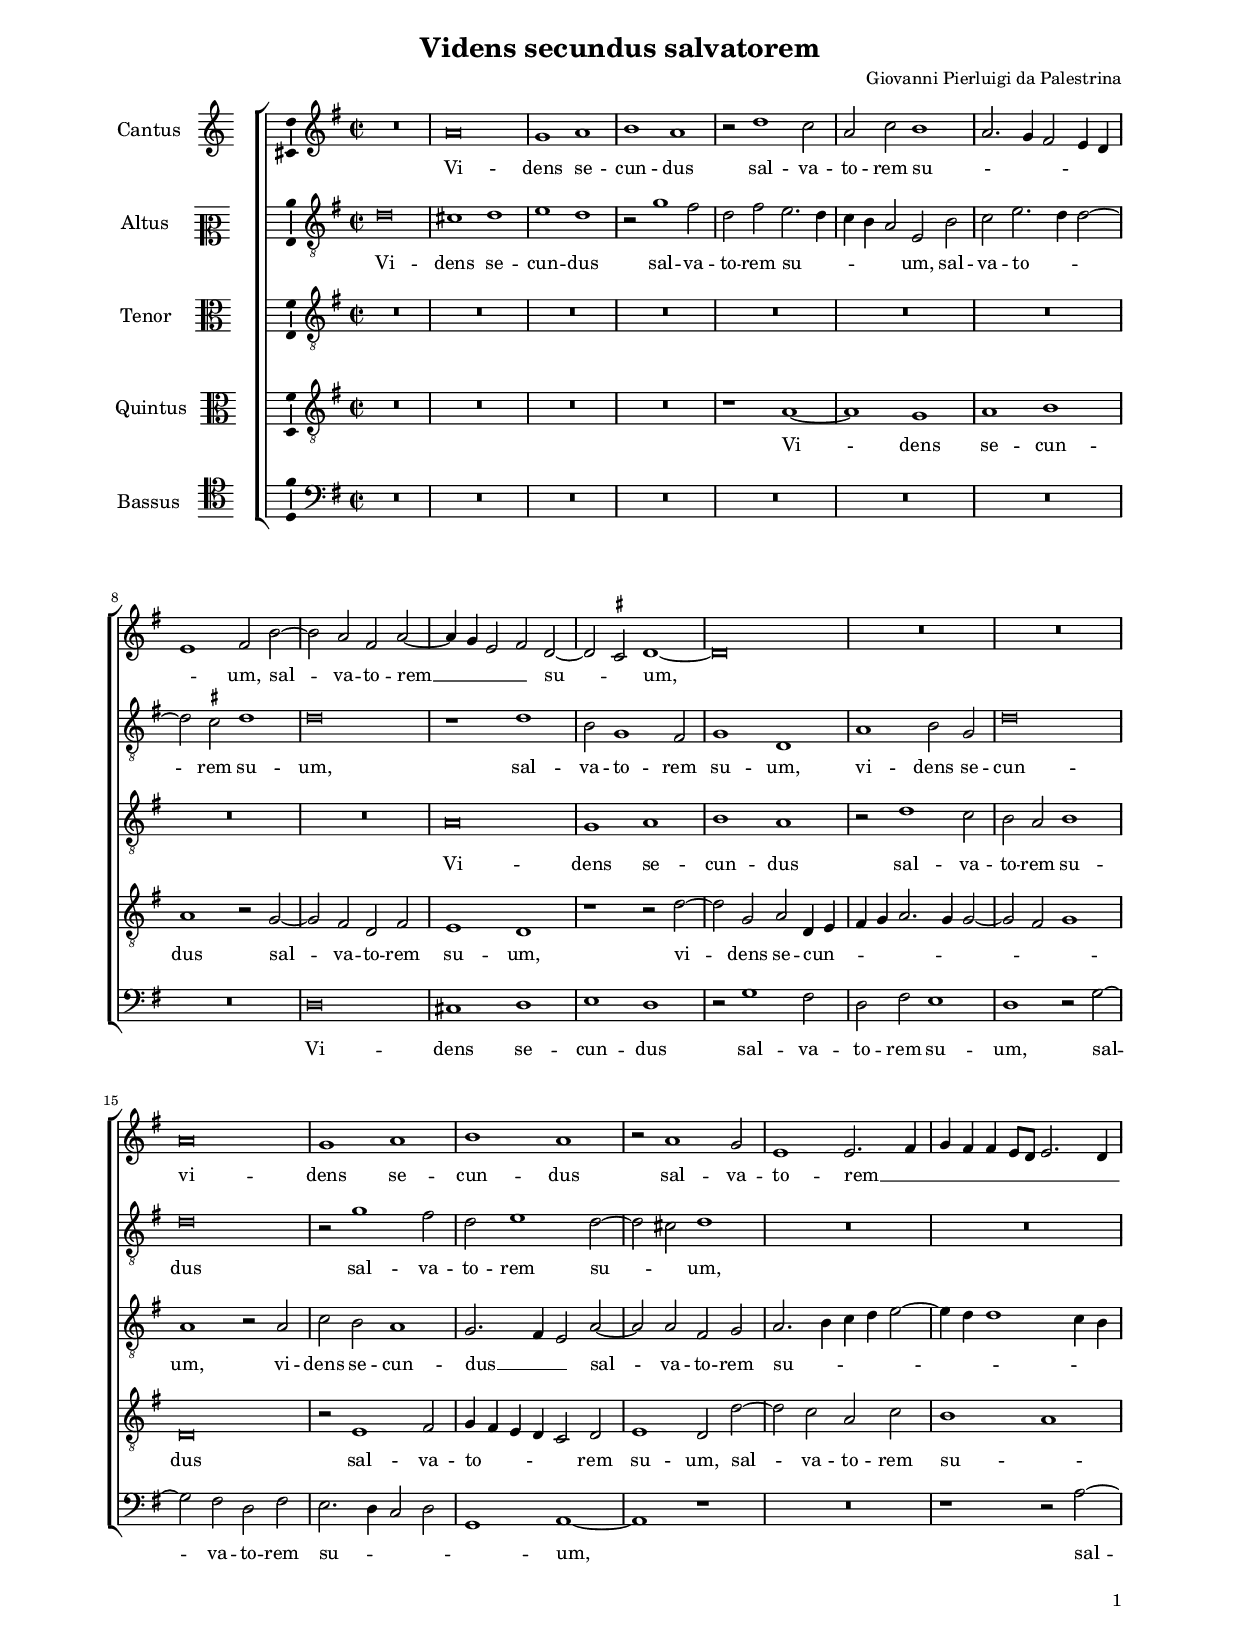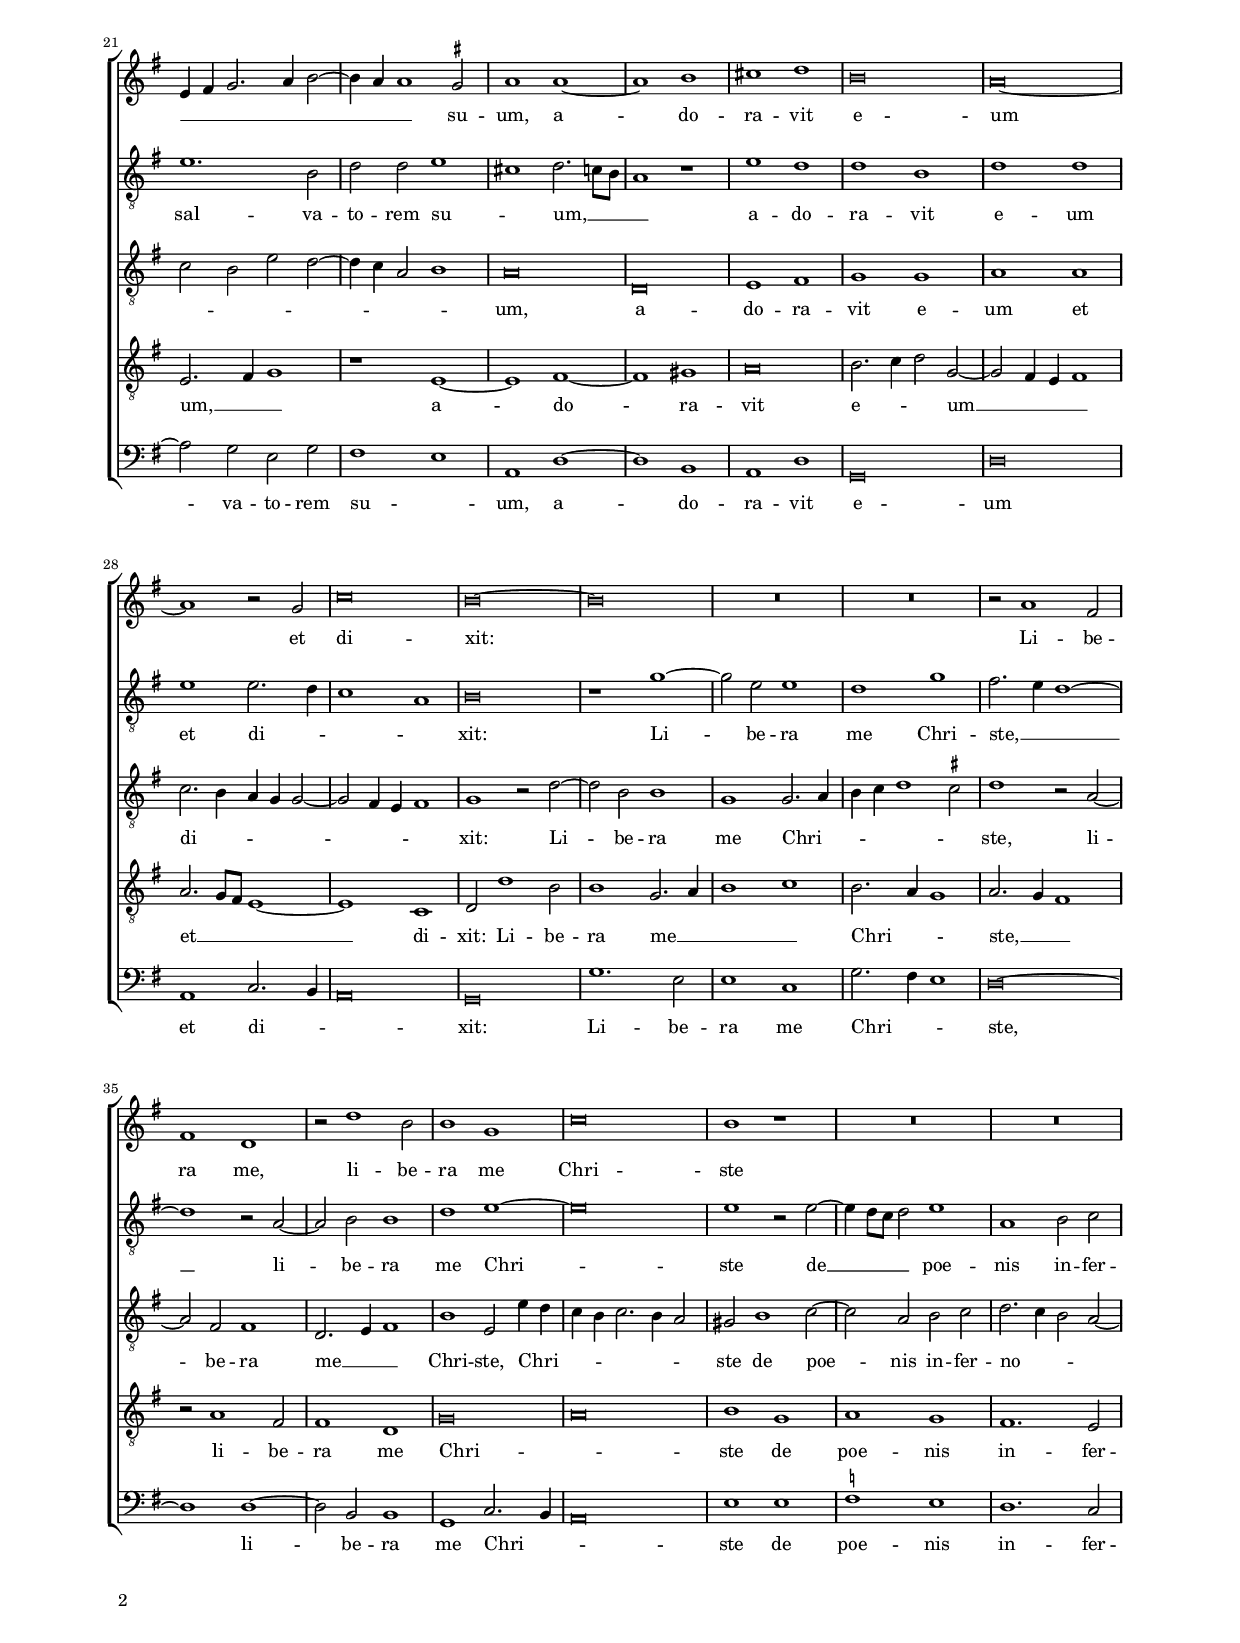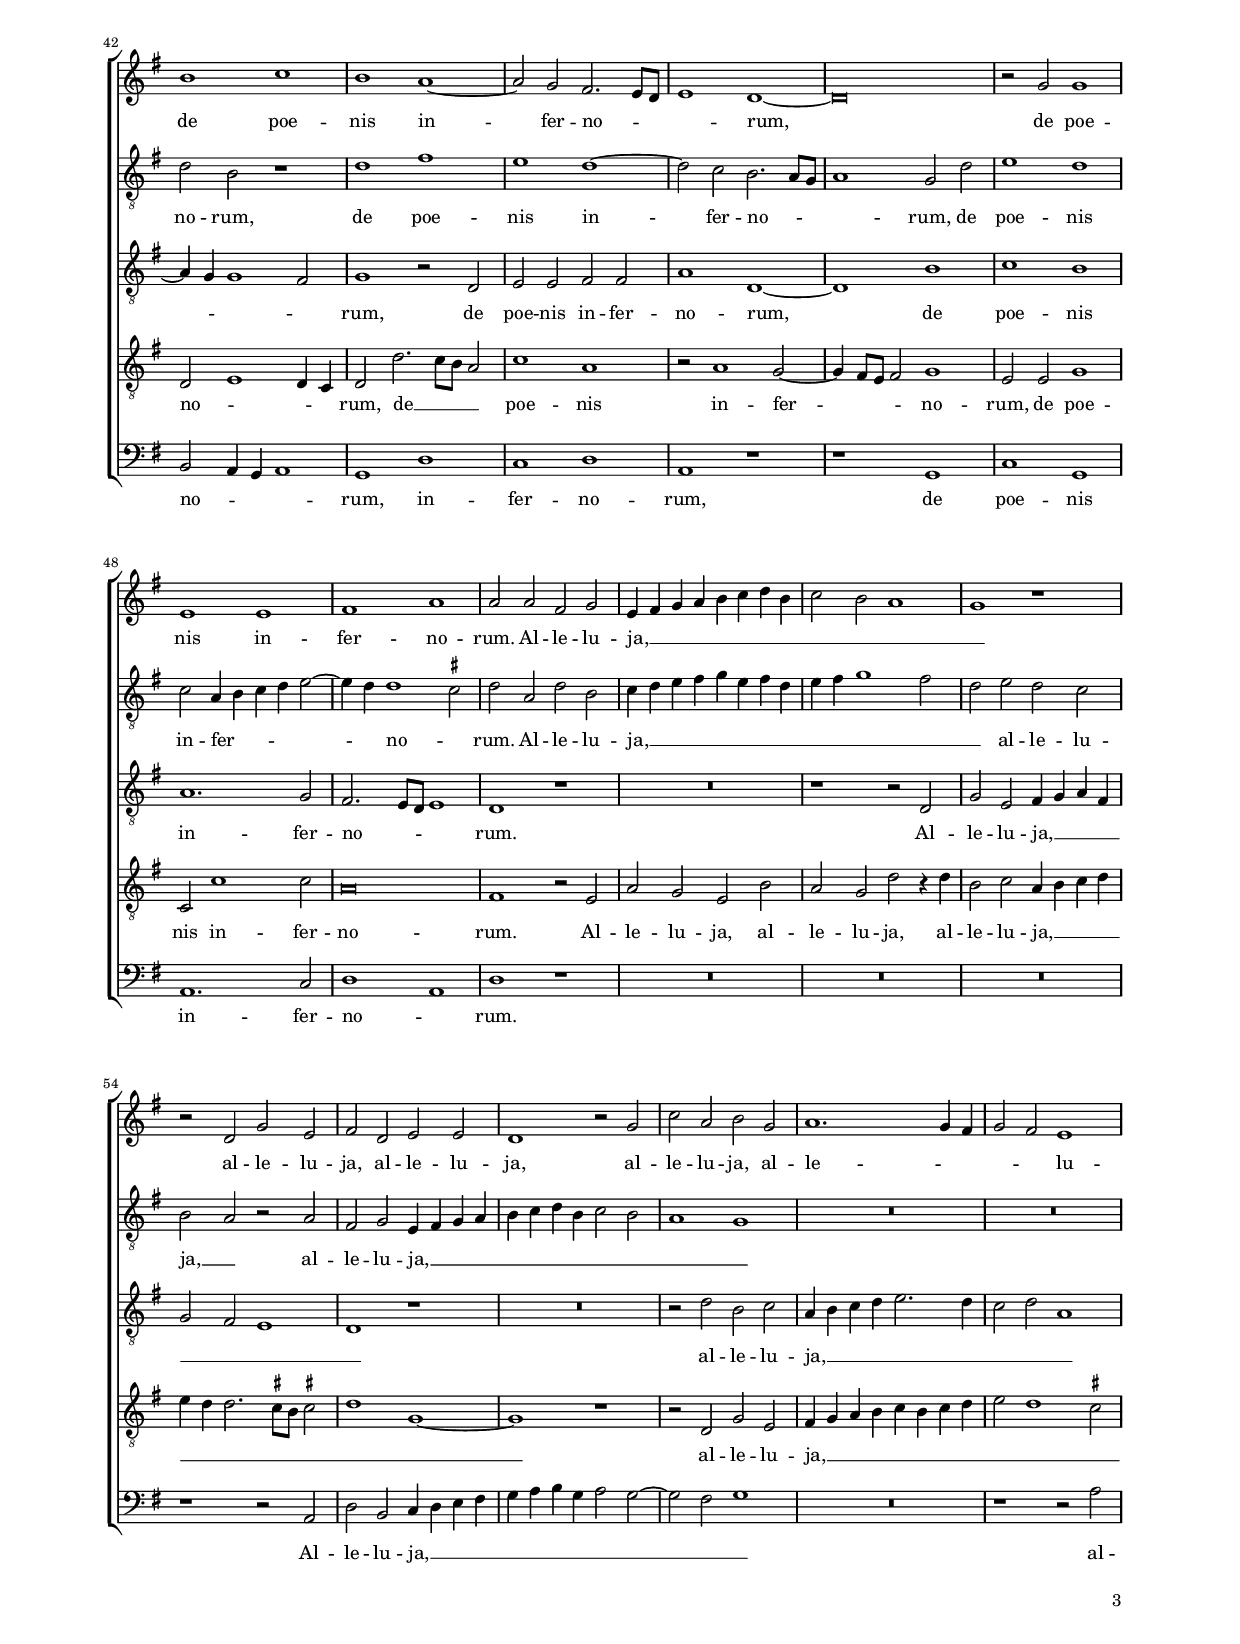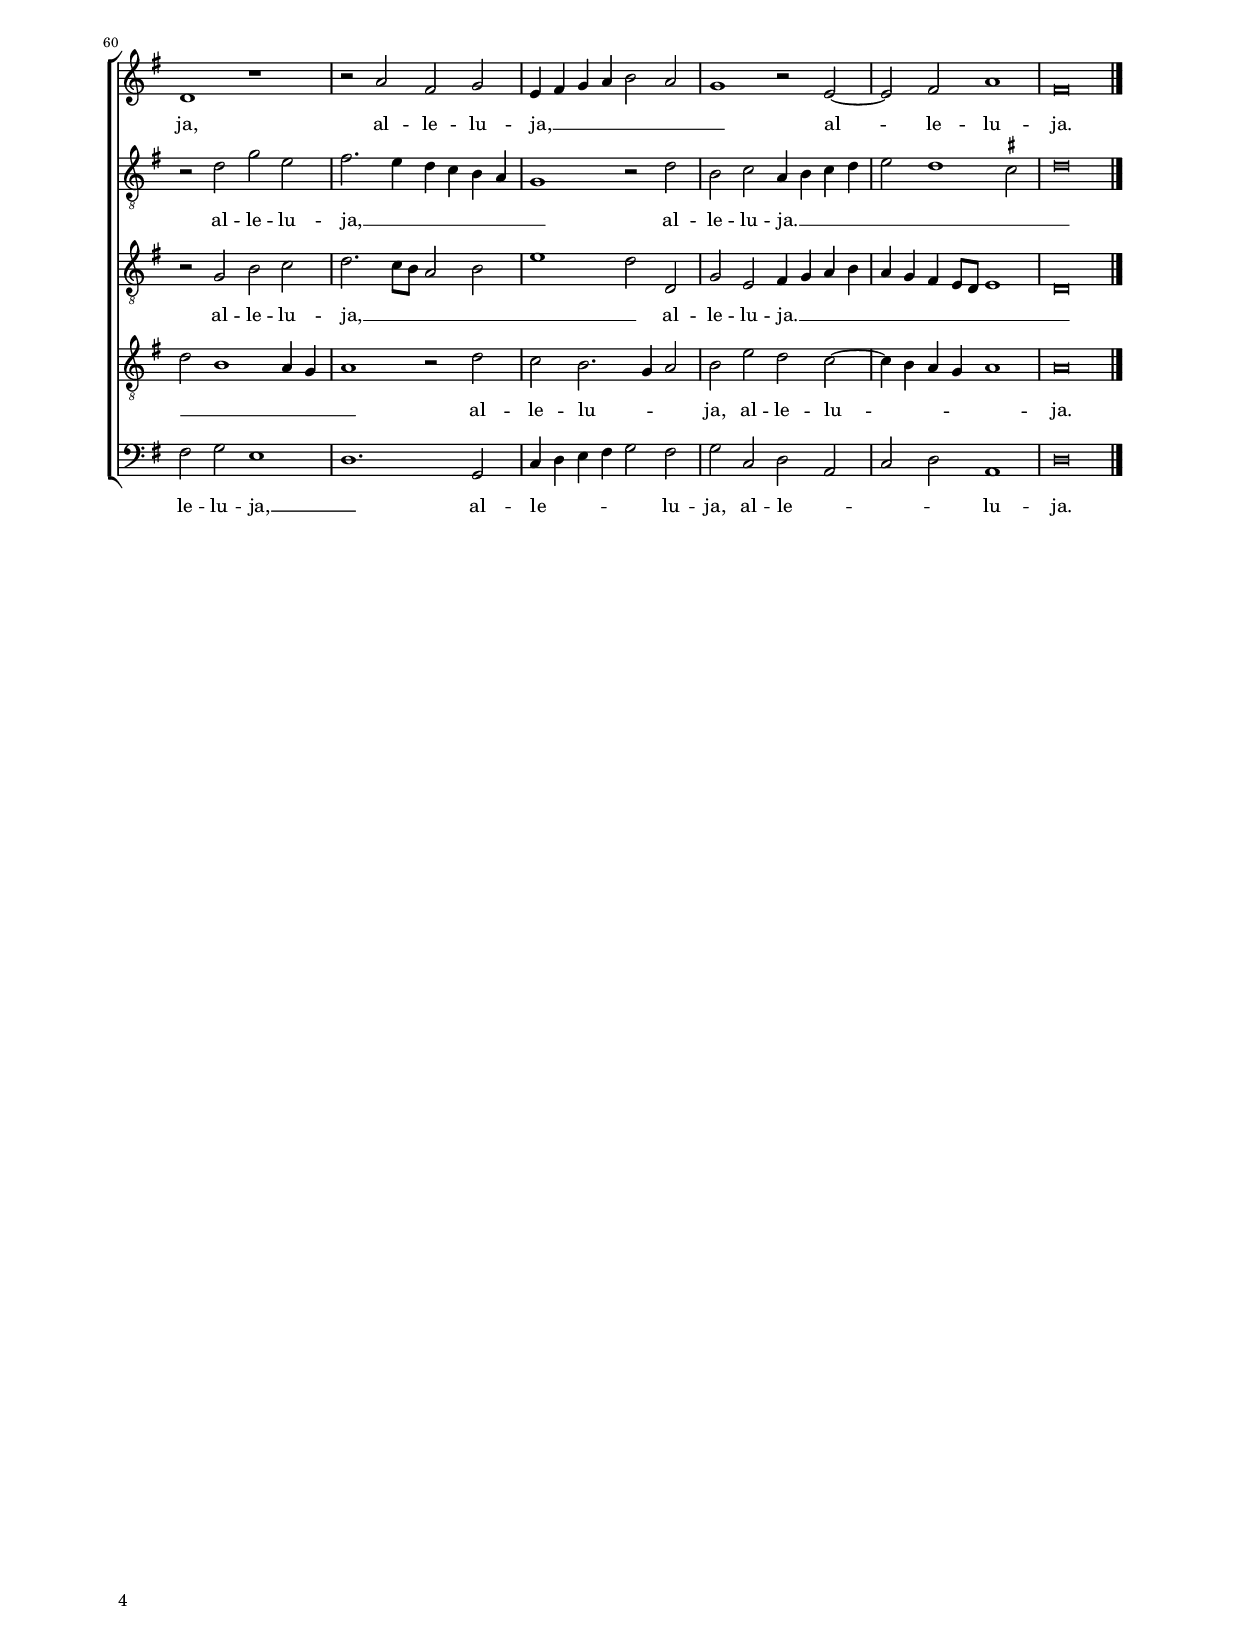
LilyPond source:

\header
{
  title="Videns secundus salvatorem"
  composer="Giovanni Pierluigi da Palestrina"
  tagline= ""
}

\version "2.24.1"
\language deutsch
#(set-global-staff-size 15)
% #(set-default-paper-size "letter")
#(ly:set-option 'point-and-click #f)


\paper
	{
	top-margin = 1.8 \cm
	bottom-margin = 1.2 \cm
	left-margin = 2 \cm
	right-margin = 2 \cm
	ragged-bottom = ##f
	ragged-last-bottom = ##t
	print-page-number = ##f
	system-system-spacing = #'((basic-distance . 17) (minimum-distance . 14) (padding . 7) (strechability . 150))
	oddFooterMarkup=\markup   \fill-line { "" \fromproperty #'page:page-number-string }
	evenFooterMarkup=\markup  \fill-line { \fromproperty #'page:page-number-string "" }
	last-bottom-spacing = #'((basic-distance . 12) (minimum-distance . 7) (padding . 4))
%	systems-per-page = 3
%	page-count = 3
%	min-systems-per-page = 3
	markup-system-spacing.basic-distance = #12
%	print-all-headers = ##t
%	print-first-page-number = ##t
%	first-page-number = 1
	}

	
global = {
	\key c \major
	\time 2/2 \set Score.measureLength = #(ly:make-moment 2/1)
	\skip 1*2*65 \bar "|."
	}

	ficta = { \once \set suggestAccidentals = ##t }

	forget = #(define-music-function (music) (ly:music?) #{
		\accidentalStyle forget
		$music
		\accidentalStyle default
		#})



incipitcantus = \markup { \score {
	{
	\set Staff.instrumentName = \markup { \fontsize #1 "Cantus" }
	\key c \major
	\clef violin
	s4 \bar ""
	}
	\layout  {
	raggedright = ##t
	indent = 1.6 \cm
	line-width = 2.2\cm
	\context { \Staff \remove Time_signature_engraver }
	\override Staff.Clef.Y-extent = #'(0 . 0)
	}} \hspace #1 }

      
incipitaltus = \markup { \score {
	{
	\set Staff.instrumentName = \markup { \fontsize #1 "Altus" }
	\key c \major
	\clef mezzosoprano
	s4 \bar ""
	}
	\layout  {
	raggedright = ##t
	indent = 1.6 \cm
	line-width = 2.2\cm
	\context { \Staff \remove Time_signature_engraver }
	\override Staff.Clef.Y-extent = #'(0 . 0)
	}} \hspace #1 }


incipittenor = \markup { \score {
	{
	\set Staff.instrumentName = \markup { \fontsize #1 "Tenor" }
	\key c \major
	\clef alto
	s4 \bar ""
	}
	\layout  {
	raggedright = ##t
	indent = 1.6 \cm
	line-width = 2.2\cm
	\context { \Staff \remove Time_signature_engraver }
	\override Staff.Clef.Y-extent = #'(0 . 0)
	}} \hspace #1 }
      
      
incipitquintus = \markup { \score {
	{
	\set Staff.instrumentName = \markup { \fontsize #1 "Quintus" }
	\key c \major
	\clef alto
	s4 \bar ""
	}
	\layout  {
	raggedright = ##t
	indent = 1.6 \cm
	line-width = 2.2\cm
	\context { \Staff \remove Time_signature_engraver }
	\override Staff.Clef.Y-extent = #'(0 . 0)
	}} \hspace #1 }
      
      
incipitbassus = \markup { \score {
	{
	\set Staff.instrumentName = \markup { \fontsize #1 "Bassus" }
	\key c \major
	\clef tenor
	s4 \bar ""
	}
	\layout  {
	raggedright = ##t
	indent = 1.6 \cm
	line-width = 2.2\cm
	\context { \Staff \remove Time_signature_engraver }
	\override Staff.Clef.Y-extent = #'(0 . 0)
	}} \hspace #1 }


cantus =  \relative c''
	{
	R\breve
	d\breve
	c1 d
	e1 d
%5
	r2 g1 f2 |
	d2 f e1
	d2. c4 h2 a4 g
	a1 h2 e~
	e2 d h d~
%10
	d4 c a2 h g~ |
	g2 \ficta fis g1~
	g\breve
	R\breve
	R\breve
%15
	d'\breve |
	c1 d
	e1 d
	r2 d1 c2
	a1 a2. h4
%20
	c4 h h a8 g a2. g4 |
	a4 h c2. d4 e2~
	e4 d d1 \ficta cis2
	d1 d~
	d1 e
%25
	fis1 g |
	e\breve
	d\breve~
	d1 r2 c
	f\breve
%30
	e\breve~ |
	e\breve
	R\breve
	R\breve
	r2 d1 h2
%35
	h1 g |
	r2 g'1 e2
	e1 c
	f\breve
	e1 r
%40
	R\breve |
	R\breve
	e1 f
	e1 d~
	d2 c h2. a8 g
%45
	a1 g~ |
	g\breve
	r2 c c1
	a1 a
	h1 d
%50
	d2 d h c |
	a4 h c d e f g e
	f2 e d1
	c1 r
	r2 g c a
%55
	h2 g a a |
	g1 r2 c
	f2 d e c
	d1. c4 h
	c2 h a1
%60
	g1 r |
	r2 d' h c
	a4 h c d e2 d
	c1 r2 a~
	a2 h d1
%65
	h\breve |
	}


altus =  \relative c'
	{
	g'\breve
	fis1 g
	a1 g
	r2 c1 h2
%5
	g2 h a2. g4 |
	f4 e d2 a e'
	f2 a2. g4 g2~
	g2 \ficta fis g1
	g\breve
%10
	r1 g |
	e2 c1 h2
	c1 g
	d'1 e2 c
	g'\breve
%15
	g\breve |
	r2 c1 h2
	g2 a1 g2~
	g2 fis g1
	R\breve
%20
	R\breve |
	a1. e2
	g2 g a1
	fis1 g2. f8 e
	d1 r
%25
	a'1 g |
	g1 e
	g1 g
	a1 a2. g4
	f1 d
%30
	e\breve |
	r1 c'~
	c2 a a1
	g1 c
	h2. a4 g1~
%35
	g1 r2 d~ |
	d2 e e1
	g1 a~
	a\breve
	a1 r2 a~
%40
	a4 g8 f g2 a1 |
	d,1 e2 f
	g2 e r1
	g1 h
	a1 g~
%45
	g2 f e2. d8 c |
	d1 c2 g'
	a1 g
	f2 d4 e f g a2~
	a4 g g1 \ficta fis2
%50
	g2 d g e |
	f4 g a h c a h g
	a4 h c1 h2
	g2 a g f
	e2 d r d
%55
	h2 c a4 h c d |
	e4 f g e f2 e
	d1 c
	R\breve
	R\breve
%60
	r2 g' c a |
	h2. a4 g f e d
	c1 r2 g'
	e2 f d4 e f g
	a2 g1 \ficta fis2
%65
	g\breve  |
	}


tenor =  \relative c'
	{
	R\breve
	R\breve
	R\breve
	R\breve
%5
	R\breve |
	R\breve
	R\breve
	R\breve
	R\breve
%10
	d\breve |
	c1 d
	e1 d
	r2 g1 f2
	e2 d e1
%15
	d1 r2 d |
	f2 e d1
	c2. h4 a2 d~
	d2 d h c
	d2. e4 f g a2~
%20
	a4 g g1 f4 e |
	f2 e a g~
	g4 f d2 e1
	d\breve
	g,\breve
%25
	a1 h |
	c1 c
	d1 d
	f2. e4 d c c2~
	c2 h4 a h1
%30
	c1 r2 g'~ |
	g2 e e1
	c1 c2. d4
	e4 f g1 \ficta fis2
	g1 r2 d~
%35
	d2 h h1 |
	g2. a4 h1
	e1 a,2 a'4 g
	f4 e f2. e4 d2
	cis2 e1 f2~
%40
	f2 d e f |
	g2. f4 e2 d~
	d4 c c1 h2
	c1 r2 g
	a2 a h h
%45
	d1 g,~ |
	g1 e'
	f1 e
	d1. c2
	h2. a8 g a1
%50
	g1 r |
	R\breve
	r1 r2 g
	c2 a h4 c d h
	c2 h a1
%55
	g1 r |
	R\breve
	r2 g' e f
	d4 e f g a2. g4
	f2 g d1
%60
	r2 c e f |
	g2. f8 e d2 e
	a1 g2 g,
	c2 a h4 c d e
	d4 c h a8 g a1
%65
	g\breve |
	}


quintus  =  \relative c'
	{
	R\breve
	R\breve
	R\breve
	R\breve
%5
	r1 d~ |
	d1 c
	d1 e
	d1 r2 c~
	c2 h g h
%10
	a1 g |
	r1 r2 g'~
	g2 c, d g,4 a
	h4 c d2. c4 c2~
	c2 h c1
%15
	g\breve |
	r2 a1 h2
	c4 h a g f2 g
	a1 g2 g'~
	g2 f d f
%20
	e1 d |
	a2. h4 c1
	r1 a~
	a1 h~
	h1 cis
%25
	d\breve |
	e2. f4 g2 c,~
	c2 h4 a h1
	d2. c8 h a1~
	a1 f
%30
	g2 g'1 e2 |
	e1 c2. d4
	e1 f
	e2. d4 c1
	d2. c4 h1
%35
	r2 d1 h2 |
	h1 g
	c\breve
	d\breve
	e1 c
%40
	d1 c |
	h1. a2
	g2 a1 g4 f
	g2 g'2. f8 e d2
	f1 d
%45
	r2 d1 c2~ |
	c4 h8 a h2 c1
	a2 a c1
	f,2 f'1 f2
	d\breve
%50
	h1 r2 a |
	d2 c a e'
	d2 c g'2 r4 g
	e2 f d4 e f g
	a4 g g2. \ficta fis8 e \ficta fis!2
%55
	g1 c,~ |
	c1 r
	r2 g c a
	h4 c d e f e f g
	a2 g1 \ficta fis2
%60
	g2 e1 d4 c |
	d1 r2 g
	f2 e2. c4 d2
	e2 a g f~
	f4 e d c d1
%65
	d\breve |
	}


bassus  =  \relative c
	{
	R\breve
	R\breve
	R\breve
	R\breve
%5
	R\breve |
	R\breve
	R\breve
	R\breve
	g'\breve
%10
	fis1 g |
	a1 g
	r2 c1 h2
	g2 h a1
	g1 r2 c~
%15
	c2 h g h |
	a2. g4 f2 g
	c,1 d~
	d1 r
	R\breve
%20
	r1 r2 d'~ |
	d2 c a c
	h1 a
	d,1 g~
	g1 e
%25
	d1 g |
	c,\breve
	g'\breve
	d1 f2. e4
	d\breve
%30
	c\breve |
	c'1. a2
	a1 f
	c'2. h4 a1
	g\breve~
%35
	g1 g~ |
	g2 e e1
	c1 f2. e4
	d\breve
	a'1 a
%40
	\ficta b1 a |
	g1. f2
	e2 d4 c d1
	c1 g'
	f1 g
%45
	d1 r |
	r1 c
	f1 c
	d1. f2
	g1 d
%50
	g1 r |
	R\breve
	R\breve
	R\breve
	r1 r2 d
%55
	g2 e f4 g a h |
	c4 d e c d2 c~
	c2 h c1
	R\breve
	r1 r2 d
%60
	h2 c a1 |
	g1. c,2
	f4 g a h c2 h
	c2 f, g d
	f2 g d1
%65
	g\breve |
	}


lyricscantus = \lyricmode {
	Vi -- dens se -- cun -- dus sal -- va -- to -- rem su -- _ _ _ _ _ _ um,
	sal -- va -- to -- rem __ _ _ _ su -- _ um,
	vi -- dens se -- cun -- dus sal -- va -- to -- rem __ _ _ _ _ _ _ _ _ _ _ _ _ _ _ _ su -- um,
	a -- do -- ra -- vit e -- um et di -- xit:
	Li -- be -- ra me,
	li -- be -- ra me Chri -- ste
	de poe -- nis in -- fer -- no -- _ _ _ rum,
	de poe -- nis in -- fer -- no -- rum.
	Al -- le -- lu -- ja, __ _ _ _ _ _ _ _ _ _ _ _
	al -- le -- lu -- ja,
	al -- le -- lu -- ja,
	al -- le -- lu -- ja,
	al -- le -- _ _ _ _ lu -- ja,
	al -- le -- lu -- ja, __ _ _ _ _ _ _
	al -- le -- lu -- ja.
	}


lyricsaltus = \lyricmode {
	Vi -- dens se -- cun -- dus sal -- va -- to -- rem su -- _ _ _ _ um,
	sal -- va -- to -- _ _ rem su -- um,
	sal -- va -- to -- rem su -- um,
	vi -- dens se -- cun -- dus sal -- va -- to -- rem su -- _ um,
	sal -- va -- to -- rem su -- _ um, __ _ _ _
	a -- do -- ra -- vit e -- um et di -- _ _ _ xit:
	Li -- be -- ra me Chri -- ste, __ _ _
	li -- be -- ra me Chri -- ste
	de __ _ _ _ poe -- nis in -- fer -- no -- rum,
	de poe -- nis in -- fer -- no -- _ _ _ rum,
	de poe -- nis in -- fer -- _ _ _ _ _ no -- _ rum.
	Al -- le -- lu -- ja, __ _ _ _ _ _ _ _ _ _ _ _ _
	al -- le -- lu -- ja, __ _
	al -- le -- lu -- ja, __ _ _ _ _ _ _ _ _ _ _ _
	al -- le -- lu -- ja, __ _ _ _ _ _ _
	al -- le -- lu -- ja. __ _ _ _ _ _ _ _
	}


lyricstenor = \lyricmode {
	Vi -- dens se -- cun -- dus sal -- va -- to -- rem su -- um,
	vi -- dens se -- cun -- dus __ _ _ sal -- va -- to -- rem su -- _ _ _ _ _ _ _ _ _ _ _ _ _ _ _ um,
	a -- do -- ra -- vit e -- um et di -- _ _ _ _ _ _ _ xit:
	Li -- be -- ra me Chri -- _ _ _ _ _ ste,
	li -- be -- ra me __ _ _ Chri -- ste,
	Chri -- _ _ _ _ _ _ ste
	de poe -- nis in -- fer -- no -- _ _ _ _ _ _ rum,
	de poe -- nis in -- fer -- no -- rum,
	de poe -- nis in -- fer -- no -- _ _ _ rum.
	Al -- le -- lu -- ja, __ _ _ _ _ _ _ _
	al -- le -- lu -- ja, __ _ _ _ _ _ _ _ _ 
	al -- le -- lu -- ja, __ _ _ _ _ _ _
	al -- le -- lu -- ja. __ _ _ _ _ _ _ _ _ _ _
	}


lyricsquintus = \lyricmode {
	Vi -- dens se -- cun -- dus sal -- va -- to -- rem su -- um,
	vi -- dens se -- cun -- _ _ _ _ _ _ _ _ dus sal -- va -- to -- _ _ _ _ rem su -- um,
	sal -- va -- to -- rem su -- _ um, __ _ _
	a -- do -- ra -- vit e -- _ _ um __ _ _ _ et __ _ _ _ di -- xit:
	Li -- be -- ra me __ _ _ _ Chri -- _ _ ste, __ _ _
	li -- be -- ra me Chri -- _ ste
	de poe -- nis in -- fer -- no -- _ _ _ rum,
	de __ _ _ _ poe -- nis in -- fer -- _ _ _ no -- rum,
	de poe -- nis in -- fer -- no -- rum.
	Al -- le -- lu -- ja,
	al -- le -- lu -- ja,
	al -- le -- lu -- ja, __ _ _ _ _ _ _ _ _ _ _ _
	al -- le -- lu -- ja, __ _ _ _ _ _ _ _ _ _ _ _ _ _ _ _
	al -- le -- lu -- _ _ ja,
	al -- le -- lu -- _ _ _ _ ja.
	}


lyricsbassus = \lyricmode {
	Vi -- dens se -- cun -- dus sal -- va -- to -- rem su -- um,
	sal -- va -- to -- rem su -- _ _ _ _ um,
	sal -- va -- to -- rem su -- _ um,
	a -- do -- ra -- vit e -- um et di -- _ _ xit:
	Li -- be -- ra me Chri -- _ _ ste,
	li -- be -- ra me Chri -- _ _ ste
	de poe -- nis in -- fer -- no -- _ _ _ rum,
	in -- fer -- no -- rum,
	de poe -- nis in -- fer -- no -- _ rum.
	Al -- le -- lu -- ja, __ _ _ _ _ _ _ _ _ _ _ _
	al -- le -- lu -- ja, __ _
	al -- le -- _ _ _ _ lu -- ja,
	al -- le -- _ _ _ lu -- ja.
	}


\score
{  
	\transpose c g, {
	\new ChoirStaff \with { \override StaffGrouper.staff-staff-spacing.basic-distance = #12 }
	<<

	\new Staff << \global
	\new Voice="v1" {
		\set Staff.instrumentName=\incipitcantus
%		\set Staff.instrumentName= "S"
		\set Staff.midiInstrument = "reed organ"
		\clef violin
		\cantus }
	\new Lyrics \lyricsto "v1" {\lyricscantus }
	>>


	\new Staff << \global
	\new Voice="v2" {
		\set Staff.instrumentName=\incipitaltus
%		\set Staff.instrumentName= "A"
		\set Staff.midiInstrument = "reed organ"
		\clef "G_8"
		\altus}
	\new Lyrics \lyricsto "v2" {\lyricsaltus }
	>>


	\new Staff << \global
	\new Voice="v3" {
		\set Staff.instrumentName=\incipittenor
%		\set Staff.instrumentName= "T"
		\set Staff.midiInstrument = "reed organ"
		\clef "G_8"
		\tenor }
	\new Lyrics \lyricsto "v3" {\lyricstenor }
	>>


	\new Staff << \global
	\new Voice="v5" {
		\set Staff.instrumentName=\incipitquintus
%		\set Staff.instrumentName= "Q"
		\set Staff.midiInstrument = "reed organ"
		\clef "G_8"
		\quintus}
	\new Lyrics \lyricsto "v5" {\lyricsquintus }
	>>


	\new Staff << \global
	\new Voice="v4" {
		\set Staff.instrumentName=\incipitbassus
%		\set Staff.instrumentName= "B"
		\set Staff.midiInstrument = "reed organ"
		\clef bass 
		\bassus }
	\new Lyrics \lyricsto "v4" {\lyricsbassus}
	>>

	>>
	} % transpose

	\layout
	{
	indent = 2.5\cm
	\context { \Lyrics \override VerticalAxisGroup.nonstaff-relatedstaff-spacing.padding = #1.5 }
%	\context { \Lyrics \override LyricText.font-size = #1 }
	\context { \Staff \override TimeSignature.break-visibility = #end-of-line-invisible }
	\context { \Staff \consists Ambitus_engraver }
	\context { \Score \override BarNumber.padding = #2 }
	\context { \Voice \override NoteHead.style = #'baroque }
	}

\midi
	{
	\tempo 2 = 90
	}

}


% EOF
